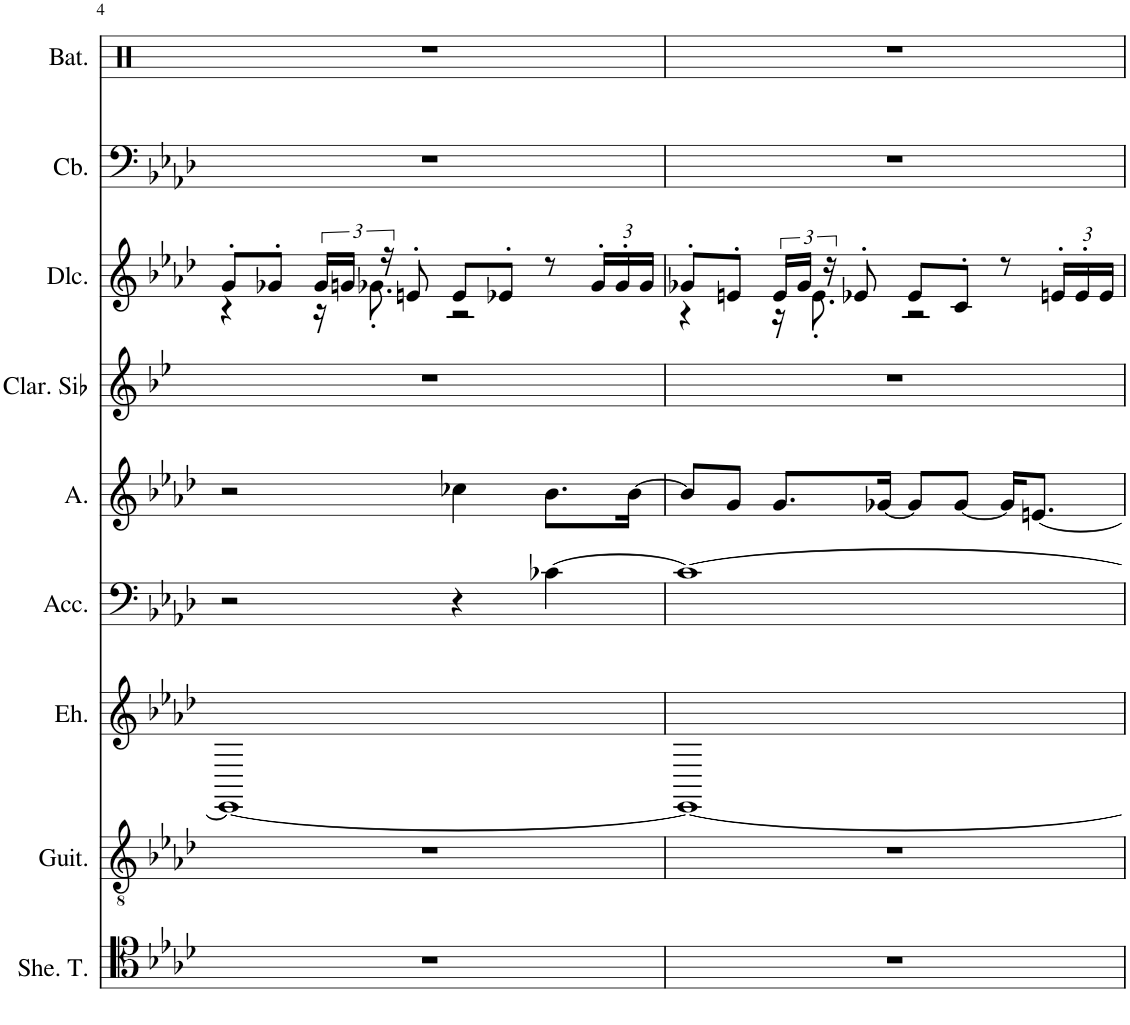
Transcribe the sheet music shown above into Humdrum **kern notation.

**kern	**kern	**kern	**kern	**kern	**kern	**kern	**kern	**kern
*part9	*part8	*part7	*part6	*part5	*part4	*part3	*part2	*part1
*staff9	*staff8	*staff7	*staff6	*staff5	*staff4	*staff3	*staff2	*staff1
*I"Sheng Ténor, organ	*I"Guitare classique, ac guit1	*I"Erhu, fiddle	*I"Accordéon , accordion	*I"Alto, back voc	*I"Clarinette en Sib	*I"Dulcimer, sazz	*I"Contrebasse, bass	*I"Batterie, drummix
*I'She. T.	*I'Guit.	*I'Eh.	*I'Acc.	*I'A.	*I'Clar. Sib	*I'Dlc.	*I'Cb.	*I'Bat.
!!LO:PB:g=z
*clefC4	*clefGv2	*clefG2	*clefF4	*clefG2	*clefG2	*clefG2	*clefF4	*clefX
*	*	*	*	*	*Trd1c2	*	*Trd7c12	*
*k[b-e-a-d-]	*k[b-e-a-d-]	*k[b-e-a-d-]	*k[b-e-a-d-]	*k[b-e-a-d-]	*k[b-e-]	*k[b-e-a-d-]	*k[b-e-a-d-]	*k[]
*M4/4	*M4/4	*M4/4	*M4/4	*M4/4	*M4/4	*M4/4	*M4/4	*M4/4
=4	=4	=4	=4	=4	=4	=4	=4	=4
*	*	*	*	*	*	*^	*	*
1r	1r	1EEn_	2r	2r	1r	8g'/L	4r	1r	1r
.	.	.	.	.	.	8g-X'/J	.	.	.
.	.	.	.	.	.	24g-/LL	16r	.	.
.	.	.	.	.	.	24gn/JJ	.	.	.
.	.	.	.	.	.	.	8.g-X'\	.	.
.	.	.	.	.	.	24r	.	.	.
.	.	.	.	.	.	8en'/	.	.	.
.	.	.	4r	4cc-X\	.	8e/L	2r	.	.
.	.	.	.	.	.	8e-X'/J	.	.	.
.	.	.	[4c-X\	8.b-\L	.	8r	.	.	.
*	*	*	*	*	*	*Xbrackettup	*	*	*
.	.	.	.	.	.	24g-'/LL	.	.	.
.	.	.	.	.	.	24g-'/	.	.	.
.	.	.	.	[16b-\Jk	.	.	.	.	.
.	.	.	.	.	.	24g-/JJ	.	.	.
=5	=5	=5	=5	=5	=5	=5	=5	=5	=5
1r	1r	1EE_	1c-_	8b-/L]	1r	8g-X'/L	4r	1r	1r
.	.	.	.	8g/J	.	8en'/J	.	.	.
*	*	*	*	*	*	*brackettup	*	*	*
.	.	.	.	8.g/L	.	24e/LL	16r	.	.
.	.	.	.	.	.	24g-/JJ	.	.	.
.	.	.	.	.	.	.	8.e'\	.	.
.	.	.	.	.	.	24r	.	.	.
.	.	.	.	.	.	8e-X'/	.	.	.
.	.	.	.	[16g-X/Jk	.	.	.	.	.
.	.	.	.	8g-/L]	.	8e-/L	2r	.	.
.	.	.	.	[8g-/J	.	8c'/J	.	.	.
.	.	.	.	16g-/KL]	.	8r	.	.	.
.	.	.	.	[8.en/J	.	.	.	.	.
*	*	*	*	*	*	*Xbrackettup	*	*	*
.	.	.	.	.	.	24en'/LL	.	.	.
.	.	.	.	.	.	24e'/	.	.	.
.	.	.	.	.	.	24e/JJ	.	.	.
*	*	*	*	*	*	*v	*v	*	*
=	=	=	=	=	=	=	=	=
*-	*-	*-	*-	*-	*-	*-	*-	*-
